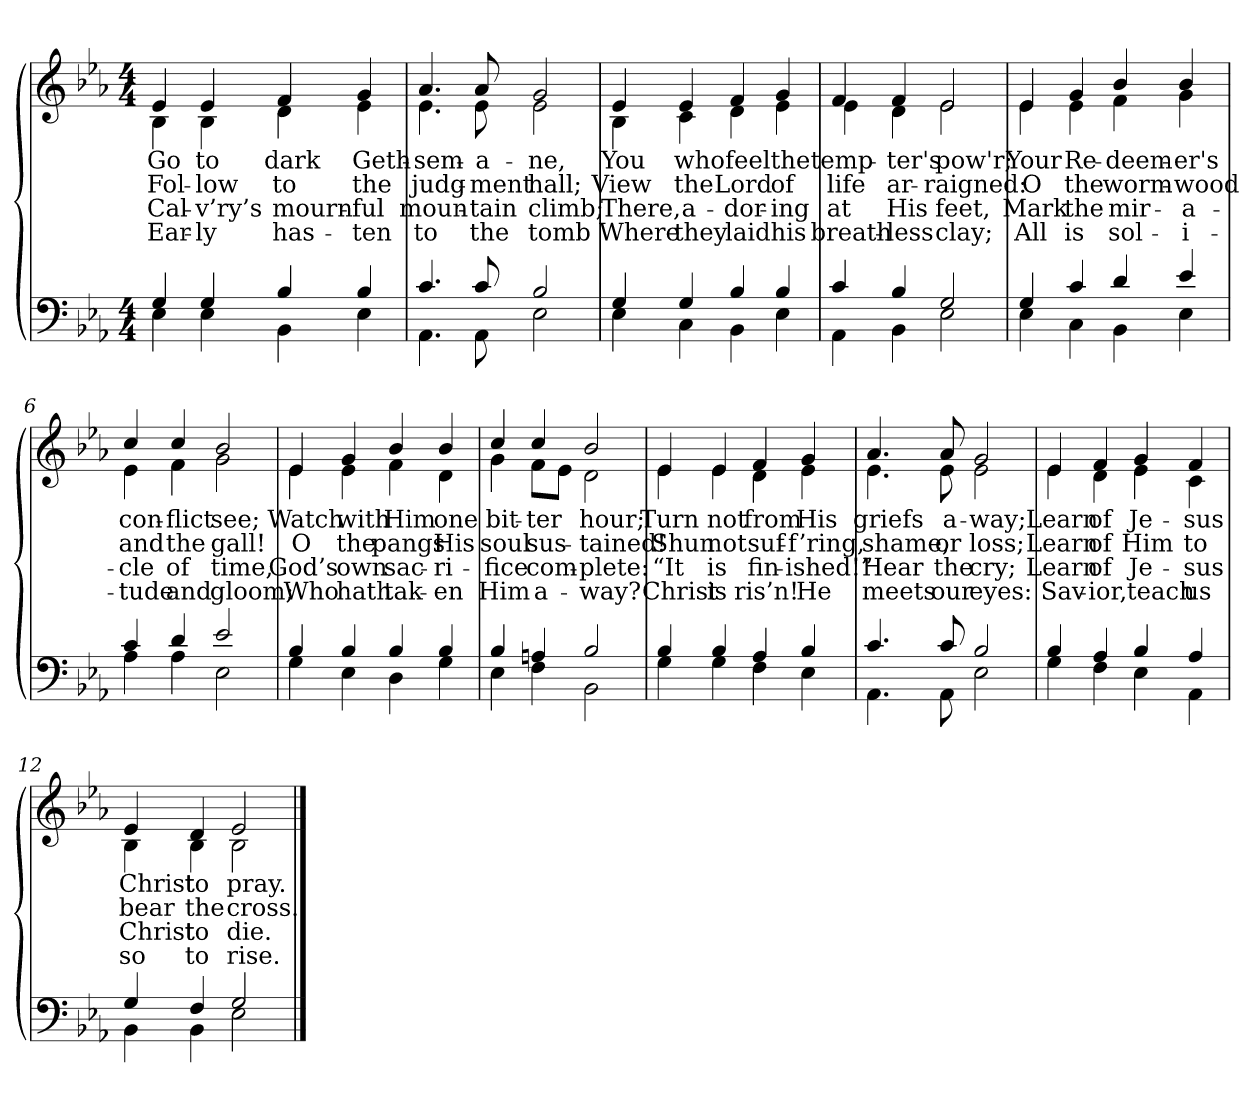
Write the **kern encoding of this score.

**kern	**kern	**text	**text	**text	**text
*part2	*part1	*part1	*part1	*part1	*part1
*staff2	*staff1	*staff1	*staff1	*staff1	*staff1
*clefF4	*clefG2	*	*	*	*
*k[b-e-a-]	*k[b-e-a-]	*	*	*	*
*M4/4	*M4/4	*	*	*	*
=1	=1	=1	=1	=1	=1
*^	*	*	*	*	*
!	!	!LO:TX:b:i:t=Verse	!	!	!	!
!	!	!	!LO:LY:b	!LO:LY:b	!LO:LY:b	!LO:LY:b
*	*	*^	*	*	*	*
4G/	4E-\	4e-/	4B-\	Go	Fol-	Cal-	Ear-
!	!	!	!	!LO:LY:b	!LO:LY:b	!LO:LY:b	!LO:LY:b
4G/	4E-\	4e-/	4B-\	to	-low	-v’ry’s	-ly
!	!	!	!	!LO:LY:b	!LO:LY:b	!LO:LY:b	!LO:LY:b
4B-/	4BB-\	4f/	4d\	dark	to	mourn-	has-
!	!	!	!	!LO:LY:b	!LO:LY:b	!LO:LY:b	!LO:LY:b
4B-/	4E-\	4g/	4e-\	Geth-	the	-ful	-ten
=2	=2	=2	=2	=2	=2	=2	=2
!	!	!	!	!LO:LY:b	!LO:LY:b	!LO:LY:b	!LO:LY:b
4.c/	4.AA-\	4.a-/	4.e-\	-sem-	judg-	moun-	to
!	!	!	!	!LO:LY:b	!LO:LY:b	!LO:LY:b	!LO:LY:b
8c/	8AA-\	8a-/	8e-\	-a-	-ment	-tain	the
!	!	!	!	!LO:LY:b	!LO:LY:b	!LO:LY:b	!LO:LY:b
2B-/	2E-\	2g/	2e-\	-ne,	hall;	climb;	tomb
!!LO:LB:g=z	!!
=3	=3	=3	=3	=3	=3	=3	=3
!	!	!	!	!LO:LY:b	!LO:LY:b	!LO:LY:b	!LO:LY:b
4G/	4E-\	4e-/	4B-\	You	View	There,	Where
!	!	!	!	!LO:LY:b	!LO:LY:b	!LO:LY:b	!LO:LY:b
4G/	4C\	4e-/	4c\	who	the	a-	they
!	!	!	!	!LO:LY:b	!LO:LY:b	!LO:LY:b	!LO:LY:b
4B-/	4BB-\	4f/	4d\	feel	Lord	-dor-	laid
!	!	!	!	!LO:LY:b	!LO:LY:b	!LO:LY:b	!LO:LY:b
4B-/	4E-\	4g/	4e-\	the	of	-ing	his
=4	=4	=4	=4	=4	=4	=4	=4
!	!	!	!	!LO:LY:b	!LO:LY:b	!LO:LY:b	!LO:LY:b
4c/	4AA-\	4f/	4e-\	temp-	life	at	breath-
!	!	!	!	!LO:LY:b	!LO:LY:b	!LO:LY:b	!LO:LY:b
4B-/	4BB-\	4f/	4d\	-ter's	ar-	His	-less
!	!	!	!	!LO:LY:b	!LO:LY:b	!LO:LY:b	!LO:LY:b
2G/	2E-\	2e-/	2e-\	pow'r;	-raigned:	feet,	clay;
!!LO:LB:g=z	!!
=5	=5	=5	=5	=5	=5	=5	=5
!	!	!	!	!LO:LY:b	!LO:LY:b	!LO:LY:b	!LO:LY:b
4G/	4E-\	4e-/	4e-\	Your	O	Mark	All
!	!	!	!	!LO:LY:b	!LO:LY:b	!LO:LY:b	!LO:LY:b
4c/	4C\	4g/	4e-\	Re-	the	the	is
!	!	!	!	!LO:LY:b	!LO:LY:b	!LO:LY:b	!LO:LY:b
4d/	4BB-\	4b-/	4f\	-deem-	worm-	mir-	sol-
!	!	!	!	!LO:LY:b	!LO:LY:b	!LO:LY:b	!LO:LY:b
4e-/	4E-\	4b-/	4g\	-er's	-wood	-a-	-i-
=6	=6	=6	=6	=6	=6	=6	=6
!	!	!	!	!LO:LY:b	!LO:LY:b	!LO:LY:b	!LO:LY:b
4c/	4A-\	4cc/	4e-\	con-	and	-cle	-tude
!	!	!	!	!LO:LY:b	!LO:LY:b	!LO:LY:b	!LO:LY:b
4d/	4A-\	4cc/	4f\	-flict	the	of	and
!	!	!	!	!LO:LY:b	!LO:LY:b	!LO:LY:b	!LO:LY:b
2e-/	2E-\	2b-/	2g\	see;	gall!	time,	gloom;
!!LO:LB:g=z	!!
=7	=7	=7	=7	=7	=7	=7	=7
!	!	!	!	!LO:LY:b	!LO:LY:b	!LO:LY:b	!LO:LY:b
4B-/	4G\	4e-/	4e-\	Watch	O	God’s	Who
!	!	!	!	!LO:LY:b	!LO:LY:b	!LO:LY:b	!LO:LY:b
4B-/	4E-\	4g/	4e-\	with	the	own	hath
!	!	!	!	!LO:LY:b	!LO:LY:b	!LO:LY:b	!LO:LY:b
4B-/	4D\	4b-/	4f\	Him	pangs	sac-	tak-
!	!	!	!	!LO:LY:b	!LO:LY:b	!LO:LY:b	!LO:LY:b
4B-/	4G\	4b-/	4d\	one	His	-ri-	-en
=8	=8	=8	=8	=8	=8	=8	=8
!	!	!	!	!LO:LY:b	!LO:LY:b	!LO:LY:b	!LO:LY:b
4B-/	4E-\	4cc/	4g\	bit-	soul	-fice	Him
!	!	!	!	!LO:LY:b	!LO:LY:b	!LO:LY:b	!LO:LY:b
4An/	4F\	4cc/	8f\L	-ter	sus-	com-	a-
.	.	.	8e-\J	.	.	.	.
!	!	!	!	!LO:LY:b	!LO:LY:b	!LO:LY:b	!LO:LY:b
2B-/	2BB-\	2b-/	2d\	hour;	-tained!	-plete:	-way?
!!LO:LB:g=z	!!
=9	=9	=9	=9	=9	=9	=9	=9
!	!	!	!	!LO:LY:b	!LO:LY:b	!LO:LY:b	!LO:LY:b
4B-/	4G\	4e-/	4e-\	Turn	Shun	“It	Christ
!	!	!	!	!LO:LY:b	!LO:LY:b	!LO:LY:b	!LO:LY:b
4B-/	4G\	4e-/	4e-\	not	not	is	is
!	!	!	!	!LO:LY:b	!LO:LY:b	!LO:LY:b	!LO:LY:b
4A-/	4F\	4f/	4d\	from	suf-	fin-	ris’n!
!	!	!	!	!LO:LY:b	!LO:LY:b	!LO:LY:b	!LO:LY:b
4B-/	4E-\	4g/	4e-\	His	-f’ring,	-ished!”	He
=10	=10	=10	=10	=10	=10	=10	=10
!	!	!	!	!LO:LY:b	!LO:LY:b	!LO:LY:b	!LO:LY:b
4.c/	4.AA-\	4.a-/	4.e-\	griefs	shame,	Hear	meets
!	!	!	!	!LO:LY:b	!LO:LY:b	!LO:LY:b	!LO:LY:b
8c/	8AA-\	8a-/	8e-\	a-	or	the	our
!	!	!	!	!LO:LY:b	!LO:LY:b	!LO:LY:b	!LO:LY:b
2B-/	2E-\	2g/	2e-\	-way;	loss;	cry;	eyes:
!!LO:LB:g=z	!!
=11	=11	=11	=11	=11	=11	=11	=11
!	!	!	!	!LO:LY:b	!LO:LY:b	!LO:LY:b	!LO:LY:b
4B-/	4G\	4e-/	4e-\	Learn	Learn	Learn	Sav-
!	!	!	!	!LO:LY:b	!LO:LY:b	!LO:LY:b	!LO:LY:b
4A-/	4F\	4f/	4d\	of	of	of	-ior,
!	!	!	!	!LO:LY:b	!LO:LY:b	!LO:LY:b	!LO:LY:b
4B-/	4E-\	4g/	4e-\	Je-	Him	Je-	teach
!	!	!	!	!LO:LY:b	!LO:LY:b	!LO:LY:b	!LO:LY:b
4A-/	4AA-\	4f/	4c\	-sus	to	-sus	us
=12	=12	=12	=12	=12	=12	=12	=12
!	!	!	!	!LO:LY:b	!LO:LY:b	!LO:LY:b	!LO:LY:b
4G/	4BB-\	4e-/	4B-\	Christ	bear	Christ	so
!	!	!	!	!LO:LY:b	!LO:LY:b	!LO:LY:b	!LO:LY:b
4F/	4BB-\	4d/	4B-\	to	the	to	to
!	!	!	!	!LO:LY:b	!LO:LY:b	!LO:LY:b	!LO:LY:b
2G/	2E-\	2e-/	2B-\	pray.	cross.	die.	rise.
*v	*v	*	*	*	*	*	*
*	*v	*v	*	*	*	*
==	==	==	==	==	==
*-	*-	*-	*-	*-	*-
